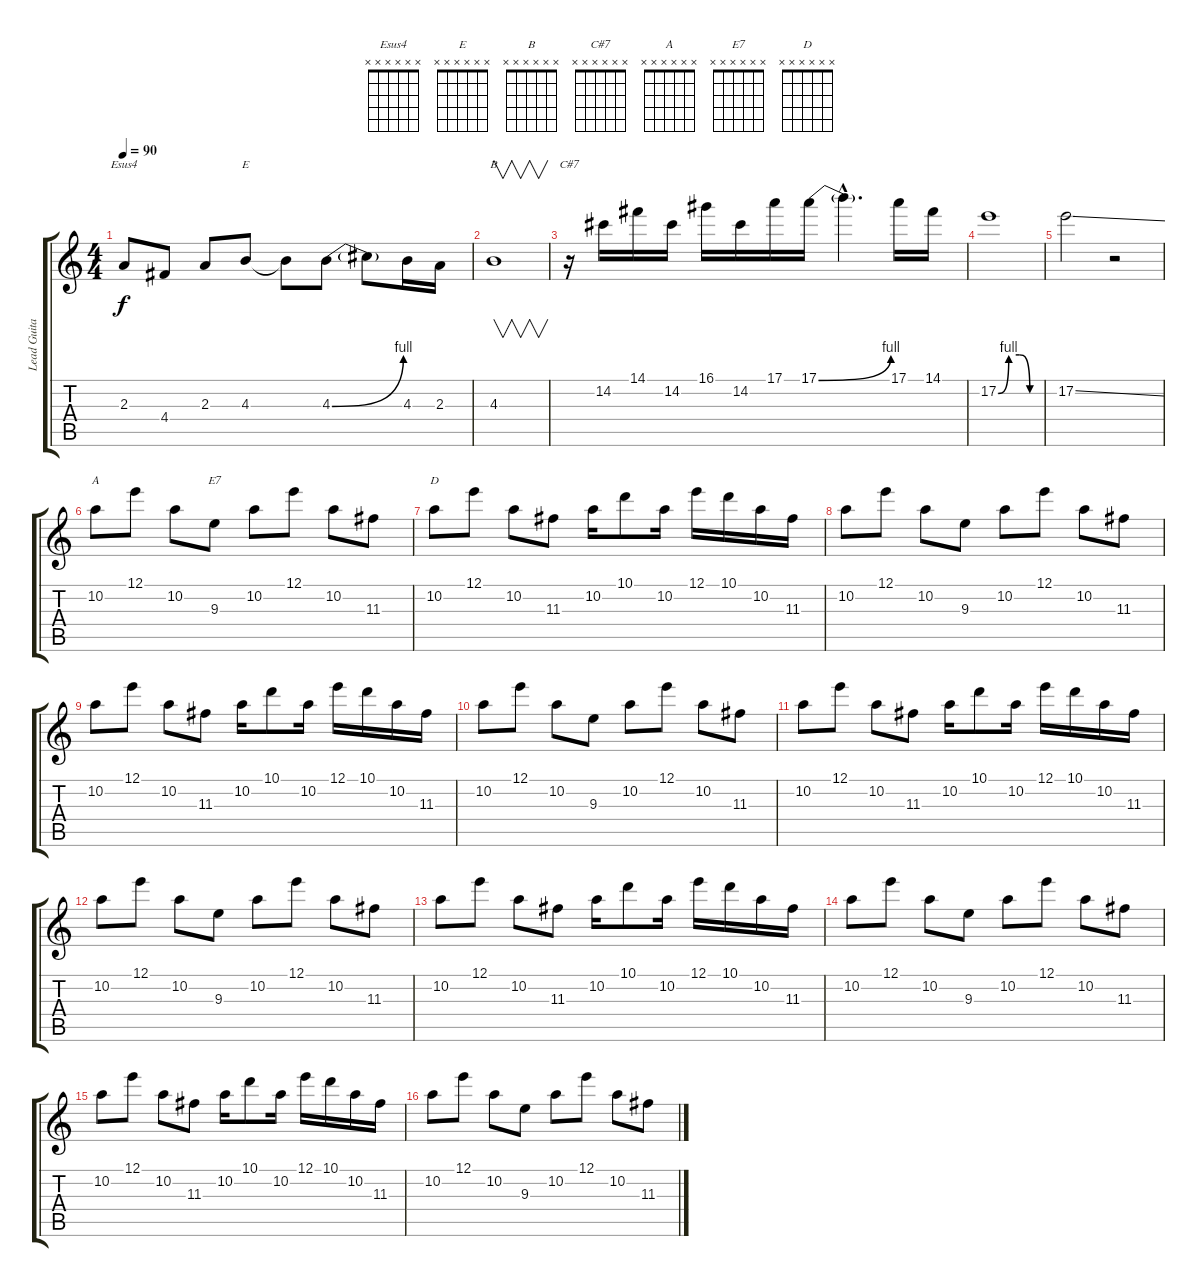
\track ("Lead Guitar" "Lead Guita") {instrument overdrivenguitar}
\staff {score tabs}
\tuning (E4 B3 G3 D3 A2 E2) {hide}
\chord ("Esus4" x x x x x x) {firstfret 0}
\chord ("E" x x x x x x) {firstfret 0}
\chord ("B" x x x x x x) {firstfret 0}
\chord ("C#7" x x x x x x) {firstfret 0}
\chord ("A" x x x x x x) {firstfret 0}
\chord ("E7" x x x x x x) {firstfret 0}
\chord ("D" x x x x x x) {firstfret 0}
\ts (4 4)
\tempo 90
\clef g2
\ks c
2.3.8{ch "Esus4" dy f} 4.4.8 2.3.8 4.3.8{ch "E"} 4.3{t}.8 4.3{be (bend 0 0 60 4)}.8 4.3{t}.8 4.3.16 2.3.16 |
4.3.1{v ch "B"} |
r.16{ch "C#7"} 14.2.16 14.1.16 14.2.16 16.1.16 14.2.16 17.1.16 17.1{be (bend 0 0 60 4)}.16 17.1{hac t}.4{d} 17.1.16 14.1.16 |
17.2{be (custom 0 0 15 4 30 4 45 0 60 0)}.1 |
17.2{ss}.2 r.2 |
10.2.8{ch "A"} 12.1.8 10.2.8 9.3.8{ch "E7"} 10.2.8 12.1.8 10.2.8 11.3.8 |
10.2.8{ch "D"} 12.1.8 10.2.8 11.3.8 10.2.16 10.1.8 10.2.16 12.1.16 10.1.16 10.2.16 11.3.16 |
10.2.8 12.1.8 10.2.8 9.3.8 10.2.8 12.1.8 10.2.8 11.3.8 |
10.2.8 12.1.8 10.2.8 11.3.8 10.2.16 10.1.8 10.2.16 12.1.16 10.1.16 10.2.16 11.3.16 |
10.2.8 12.1.8 10.2.8 9.3.8 10.2.8 12.1.8 10.2.8 11.3.8 |
10.2.8 12.1.8 10.2.8 11.3.8 10.2.16 10.1.8 10.2.16 12.1.16 10.1.16 10.2.16 11.3.16 |
10.2.8 12.1.8 10.2.8 9.3.8 10.2.8 12.1.8 10.2.8 11.3.8 |
10.2.8 12.1.8 10.2.8 11.3.8 10.2.16 10.1.8 10.2.16 12.1.16 10.1.16 10.2.16 11.3.16 |
10.2.8 12.1.8 10.2.8 9.3.8 10.2.8 12.1.8 10.2.8 11.3.8 |
10.2.8 12.1.8 10.2.8 11.3.8 10.2.16 10.1.8 10.2.16 12.1.16 10.1.16 10.2.16 11.3.16 |
10.2.8 12.1.8 10.2.8 9.3.8 10.2.8 12.1.8 10.2.8 11.3.8
